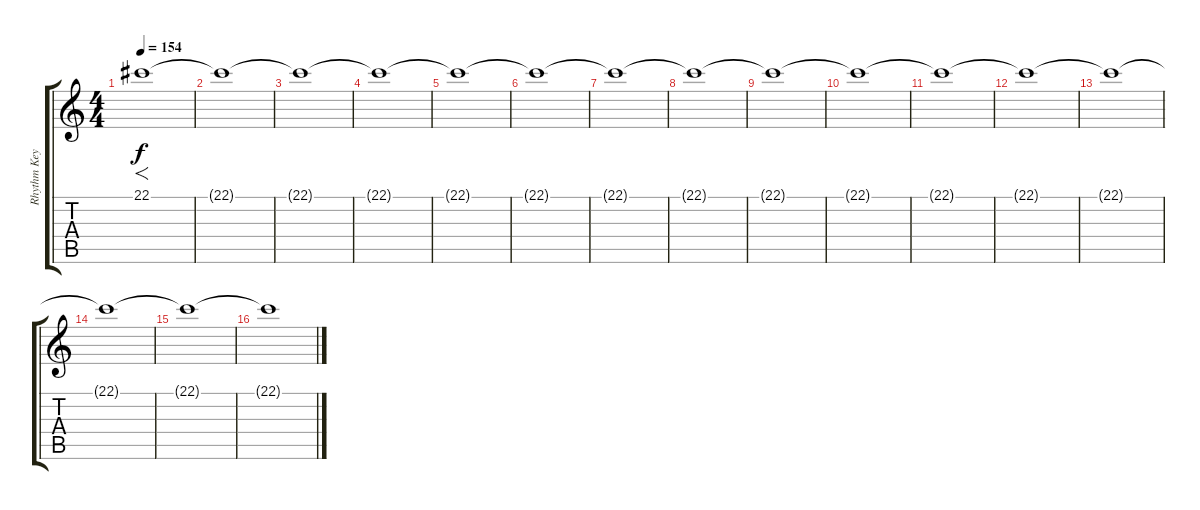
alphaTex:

\track ("Rhythm Keyboard" "Rhythm Key") {instrument stringensemble1}
\staff {score tabs}
\tuning (Eb4 Bb3 Gb3 Db3 Ab2 Eb2) {hide}
\ts (4 4)
\tempo 154
\clef g2
\ks c
22.1.1{f dy f volume 7 instrument stringensemble2} |
22.1{t}.1{volume 7 instrument stringensemble2} |
22.1{t}.1{volume 7 instrument stringensemble2} |
22.1{t}.1{volume 7 instrument stringensemble2} |
22.1{t}.1{volume 7 instrument stringensemble2} |
22.1{t}.1{volume 7 instrument stringensemble2} |
22.1{t}.1{volume 7 instrument stringensemble2} |
22.1{t}.1{volume 7 instrument stringensemble2} |
22.1{t}.1{volume 7 instrument stringensemble2} |
22.1{t}.1{volume 7 instrument stringensemble2} |
22.1{t}.1{volume 7 instrument stringensemble2} |
22.1{t}.1{volume 7 instrument stringensemble2} |
22.1{t}.1{volume 7 instrument stringensemble2} |
22.1{t}.1{volume 5 instrument stringensemble2} |
22.1{t}.1{volume 3 instrument stringensemble2} |
22.1{t}.1{instrument stringensemble2}
